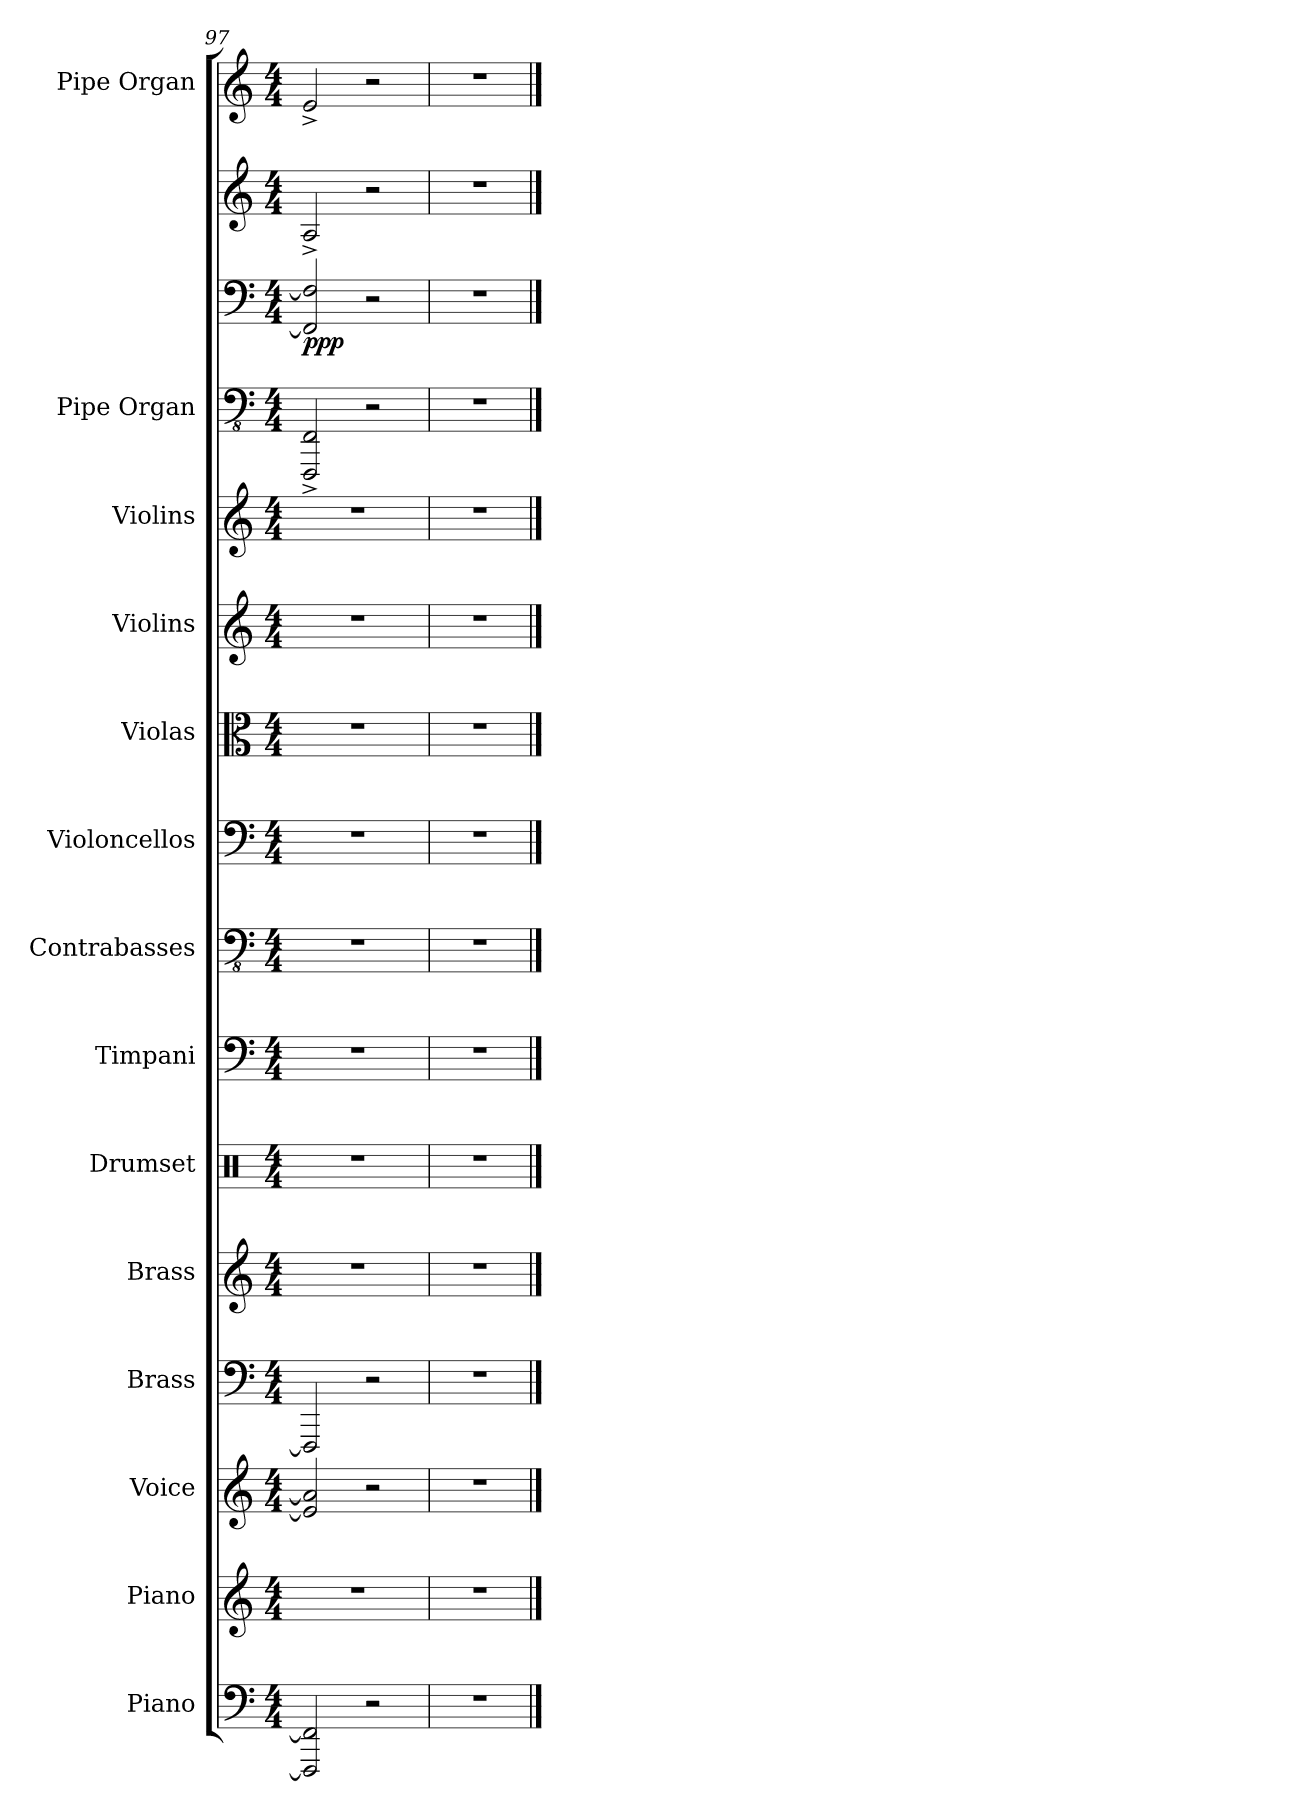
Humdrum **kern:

**kern	**kern	**kern	**kern	**kern	**kern	**kern	**kern	**kern	**kern	**kern	**kern	**kern	**kern	**kern	**dynam	**kern
*part14	*part13	*part12	*part11	*part10	*part9	*part8	*part7	*part6	*part5	*part4	*part3	*part2	*part2	*part2	*part2	*part1
*staff16	*staff15	*staff14	*staff13	*staff12	*staff11	*staff10	*staff9	*staff8	*staff7	*staff6	*staff5	*staff4	*staff3	*staff2	*staff2/3/4	*staff1
*I"Piano	*I"Piano	*I"Voice	*I"Brass	*I"Brass	*I"Drumset	*I"Timpani	*I"Contrabasses	*I"Violoncellos	*I"Violas	*I"Violins	*I"Violins	*I"Pipe Organ	*	*	*	*I"Pipe Organ
*I'Pno.	*I'Pno.	*I'Vo.	*I'Br.	*I'Br.	*I'Drs.	*I'Timp.	*I'Cbs.	*I'Vlcs.	*I'Vlas.	*I'Vlns.	*I'Vlns.	*I'Org.	*	*	*	*I'Org.
*clefF4	*clefG2	*clefG2	*clefF4	*clefG2	*clefX	*clefF4	*clefFv4	*clefF4	*clefC3	*clefG2	*clefG2	*clefFv4	*clefF4	*clefG2	*	*clefG2
*k[]	*k[]	*k[]	*k[]	*k[]	*k[]	*k[]	*k[]	*k[]	*k[]	*k[]	*k[]	*k[]	*k[]	*k[]	*	*k[]
*M4/4	*M4/4	*M4/4	*M4/4	*M4/4	*M4/4	*M4/4	*M4/4	*M4/4	*M4/4	*M4/4	*M4/4	*M4/4	*M4/4	*M4/4	*	*M4/4
=97	=97	=97	=97	=97	=97	=97	=97	=97	=97	=97	=97	=97	=97	=97	=97	=97
!	!	!	!	!	!	!	!	!	!	!	!	!	!	!	!LO:DY:b=2	!
2FFF/] 2FF/]	1r	2e/] 2a/]	2FFF/]	1r	1r	1r	1r	1r	1r	1r	1r	2FFFF/^ 2FFF/^	2FF/] 2F/]	2A^/	ppp	2e^/
2r	.	2r	2r	.	.	.	.	.	.	.	.	2r	2r	2r	.	2r
=98	=98	=98	=98	=98	=98	=98	=98	=98	=98	=98	=98	=98	=98	=98	=98	=98
1r	1r	1r	1r	1r	1r	1r	1r	1r	1r	1r	1r	1r	1r	1r	.	1r
==	==	==	==	==	==	==	==	==	==	==	==	==	==	==	==	==
*-	*-	*-	*-	*-	*-	*-	*-	*-	*-	*-	*-	*-	*-	*-	*-	*-
